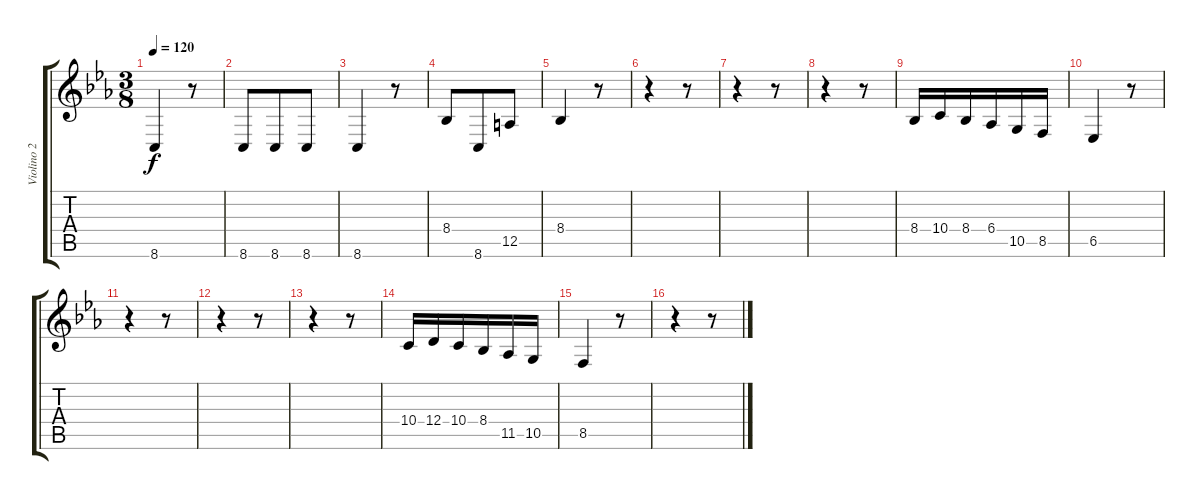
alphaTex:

\track ("Violino 2" "Violino 2") {instrument violin}
\staff {score tabs}
\tuning (E4 B3 G3 D3 A2 E2) {hide}
\ts (3 8)
\tempo 120
\clef g2
\ks eb
8.6.4{dy f} r.8 |
8.6.8 8.6.8 8.6.8 |
8.6.4 r.8 |
8.4.8 8.6.8 12.5.8 |
8.4.4 r.8 |
r.4 r.8 |
r.4 r.8 |
r.4 r.8 |
8.4.16 10.4.16 8.4.16 6.4.16 10.5.16 8.5.16 |
6.5.4 r.8 |
r.4 r.8 |
r.4 r.8 |
r.4 r.8 |
10.4.16 12.4.16 10.4.16 8.4.16 11.5.16 10.5.16 |
8.5.4 r.8 |
r.4 r.8
